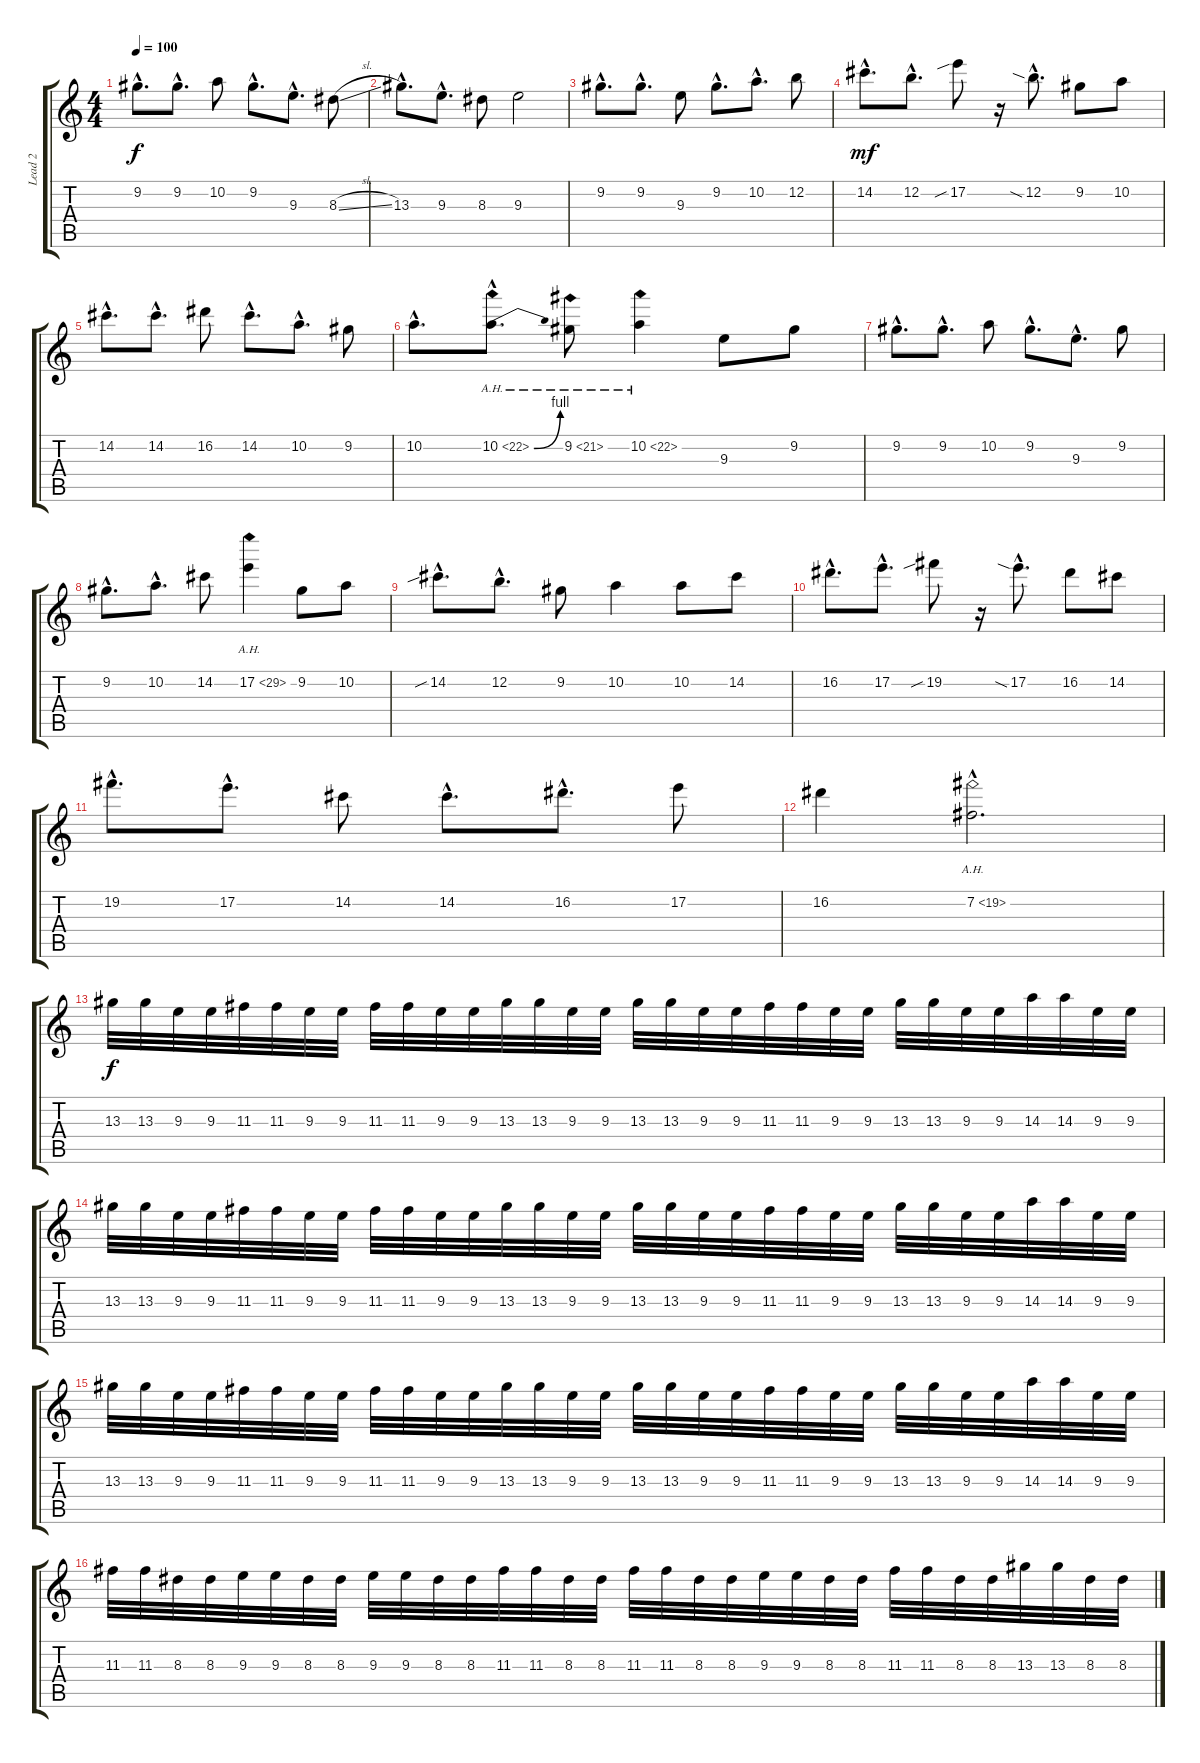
\track ("Lead 2" "Lead 2") {instrument distortionguitar}
\staff {score tabs}
\tuning (E4 B3 G3 D3 A2 E2) {hide}
\ts (4 4)
\tempo 100
\clef g2
\ks c
9.2{hac}.8{d dy f instrument distortionguitar} 9.2{hac}.8{d} 10.2.8 9.2{hac}.8{d} 9.3{hac}.8{d} 8.3{sl}.8 |
13.3{hac}.8{d} 9.3{hac}.8{d} 8.3.8 9.3.2 |
9.2{hac}.8{d} 9.2{hac}.8{d} 9.3.8 9.2{hac}.8{d} 10.2{hac}.8{d} 12.2.8 |
14.2{hac}.8{d dy mf} 12.2{hac}.8{d} 17.2{sib}.8 r.16 12.2{sia hac}.8{d} 9.2.8 10.2.8 |
14.2{hac}.8{d} 14.2{hac}.8{d} 16.2.8 14.2{hac}.8{d} 10.2{hac}.8{d} 9.2.8 |
10.2{hac}.8{d} 10.2{be (bend 0 0 60 4) ah 12 hac}.8{d} 9.2{ah 12}.8 10.2{ah 12}.4 9.3.8 9.2.8 |
9.2{hac}.8{d} 9.2{hac}.8{d} 10.2.8 9.2{hac}.8{d} 9.3{hac}.8{d} 9.2.8 |
9.2{hac}.8{d} 10.2{hac}.8{d} 14.2.8 17.2{ah 12}.4 9.2.8 10.2.8 |
14.2{sib hac}.8{d} 12.2{hac}.8{d} 9.2.8 10.2.4 10.2.8 14.2.8 |
16.2{hac}.8{d} 17.2{hac}.8{d} 19.2{sib}.8 r.16 17.2{sia hac}.8{d} 16.2.8 14.2.8 |
19.2{hac}.8{d} 17.2{hac}.8{d} 14.2.8 14.2{hac}.8{d} 16.2{hac}.8{d} 17.2.8 |
16.2.4 7.2{ah 12 hac}.2{d} |
\section ("" "")
13.3.32{dy f} 13.3.32 9.3.32 9.3.32 11.3.32 11.3.32 9.3.32 9.3.32 11.3.32 11.3.32 9.3.32 9.3.32 13.3.32 13.3.32 9.3.32 9.3.32 13.3.32 13.3.32 9.3.32 9.3.32 11.3.32 11.3.32 9.3.32 9.3.32 13.3.32 13.3.32 9.3.32 9.3.32 14.3.32 14.3.32 9.3.32 9.3.32 |
13.3.32 13.3.32 9.3.32 9.3.32 11.3.32 11.3.32 9.3.32 9.3.32 11.3.32 11.3.32 9.3.32 9.3.32 13.3.32 13.3.32 9.3.32 9.3.32 13.3.32 13.3.32 9.3.32 9.3.32 11.3.32 11.3.32 9.3.32 9.3.32 13.3.32 13.3.32 9.3.32 9.3.32 14.3.32 14.3.32 9.3.32 9.3.32 |
13.3.32 13.3.32 9.3.32 9.3.32 11.3.32 11.3.32 9.3.32 9.3.32 11.3.32 11.3.32 9.3.32 9.3.32 13.3.32 13.3.32 9.3.32 9.3.32 13.3.32 13.3.32 9.3.32 9.3.32 11.3.32 11.3.32 9.3.32 9.3.32 13.3.32 13.3.32 9.3.32 9.3.32 14.3.32 14.3.32 9.3.32 9.3.32 |
11.3.32 11.3.32 8.3.32 8.3.32 9.3.32 9.3.32 8.3.32 8.3.32 9.3.32 9.3.32 8.3.32 8.3.32 11.3.32 11.3.32 8.3.32 8.3.32 11.3.32 11.3.32 8.3.32 8.3.32 9.3.32 9.3.32 8.3.32 8.3.32 11.3.32 11.3.32 8.3.32 8.3.32 13.3.32 13.3.32 8.3.32 8.3.32
